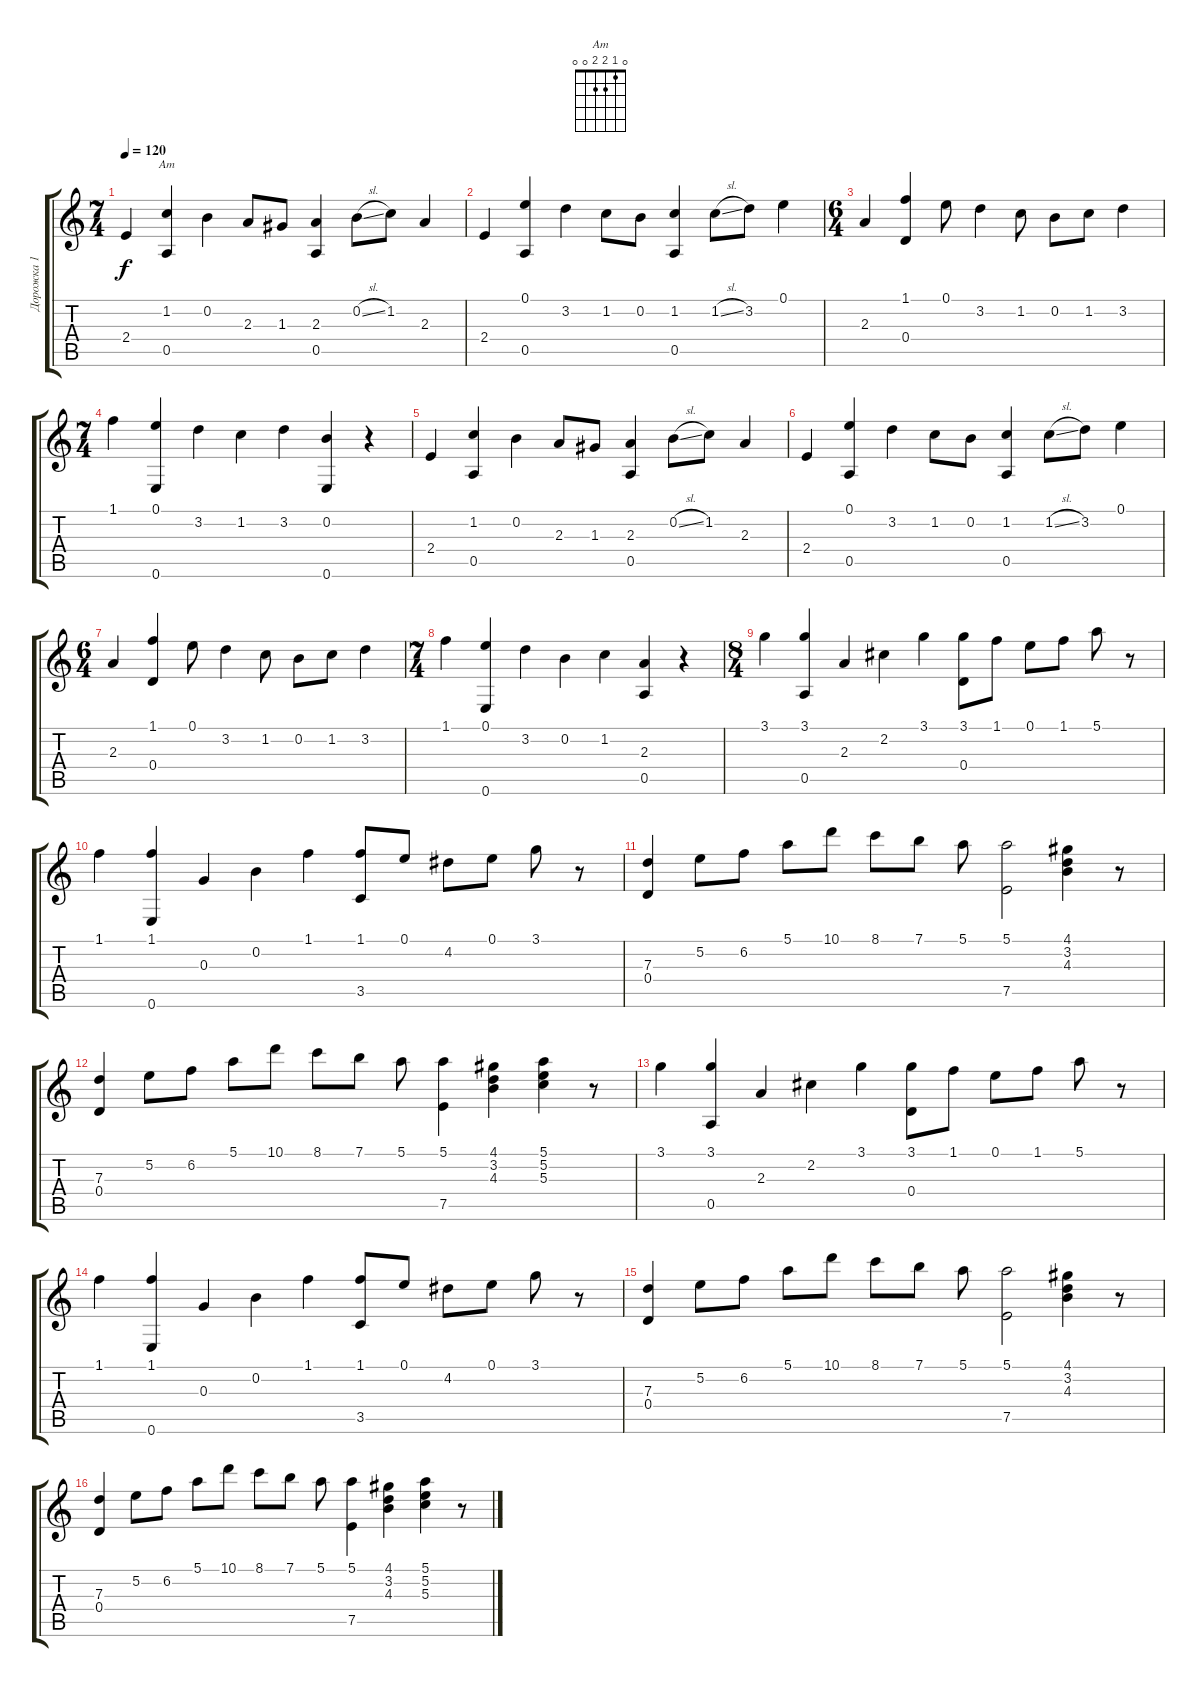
\track ("Дорожка 1" "Дорожка 1") {instrument acousticguitarsteel}
\staff {score tabs}
\tuning (E4 B3 G3 D3 A2 E2) {hide}
\chord ("Am" 0 1 2 2 0 0)
\ts (7 4)
\tempo 120
\clef g2
\ks c
2.4.4{dy f instrument acousticguitarsteel} (1.2 0.5).4{ch "Am"} 0.2.4 2.3.8 1.3.8 (2.3 0.5).4 0.2{sl}.8 1.2.8 2.3.4 |
2.4.4 (0.1 0.5).4 3.2.4 1.2.8 0.2.8 (1.2 0.5).4 1.2{sl}.8 3.2.8 0.1.4 |
\ts (6 4)
2.3.4 (1.1 0.4).4 0.1.8 3.2.4 1.2.8 0.2.8 1.2.8 3.2.4 |
\ts (7 4)
1.1.4 (0.1 0.6).4 3.2.4 1.2.4 3.2.4 (0.2 0.6).4 r.4 |
2.4.4 (1.2 0.5).4 0.2.4 2.3.8 1.3.8 (2.3 0.5).4 0.2{sl}.8 1.2.8 2.3.4 |
2.4.4 (0.1 0.5).4 3.2.4 1.2.8 0.2.8 (1.2 0.5).4 1.2{sl}.8 3.2.8 0.1.4 |
\ts (6 4)
2.3.4 (1.1 0.4).4 0.1.8 3.2.4 1.2.8 0.2.8 1.2.8 3.2.4 |
\ts (7 4)
1.1.4 (0.1 0.6).4 3.2.4 0.2.4 1.2.4 (2.3 0.5).4 r.4 |
\ts (8 4)
3.1.4 (3.1 0.5).4 2.3.4 2.2.4 3.1.4 (3.1 0.4).8 1.1.8 0.1.8 1.1.8 5.1.8 r.8 |
1.1.4 (1.1 0.6).4 0.3.4 0.2.4 1.1.4 (1.1 3.5).8 0.1.8 4.2.8 0.1.8 3.1.8 r.8 |
(7.3 0.4).4 5.2.8 6.2.8 5.1.8 10.1.8 8.1.8 7.1.8 5.1.8 (5.1 7.5).2 (4.1 3.2 4.3).4 r.8 |
(7.3 0.4).4 5.2.8 6.2.8 5.1.8 10.1.8 8.1.8 7.1.8 5.1.8 (5.1 7.5).4 (4.1 3.2 4.3).4 (5.1 5.2 5.3).4 r.8 |
3.1.4 (3.1 0.5).4 2.3.4 2.2.4 3.1.4 (3.1 0.4).8 1.1.8 0.1.8 1.1.8 5.1.8 r.8 |
1.1.4 (1.1 0.6).4 0.3.4 0.2.4 1.1.4 (1.1 3.5).8 0.1.8 4.2.8 0.1.8 3.1.8 r.8 |
(7.3 0.4).4 5.2.8 6.2.8 5.1.8 10.1.8 8.1.8 7.1.8 5.1.8 (5.1 7.5).2 (4.1 3.2 4.3).4 r.8 |
(7.3 0.4).4 5.2.8 6.2.8 5.1.8 10.1.8 8.1.8 7.1.8 5.1.8 (5.1 7.5).4 (4.1 3.2 4.3).4 (5.1 5.2 5.3).4 r.8
